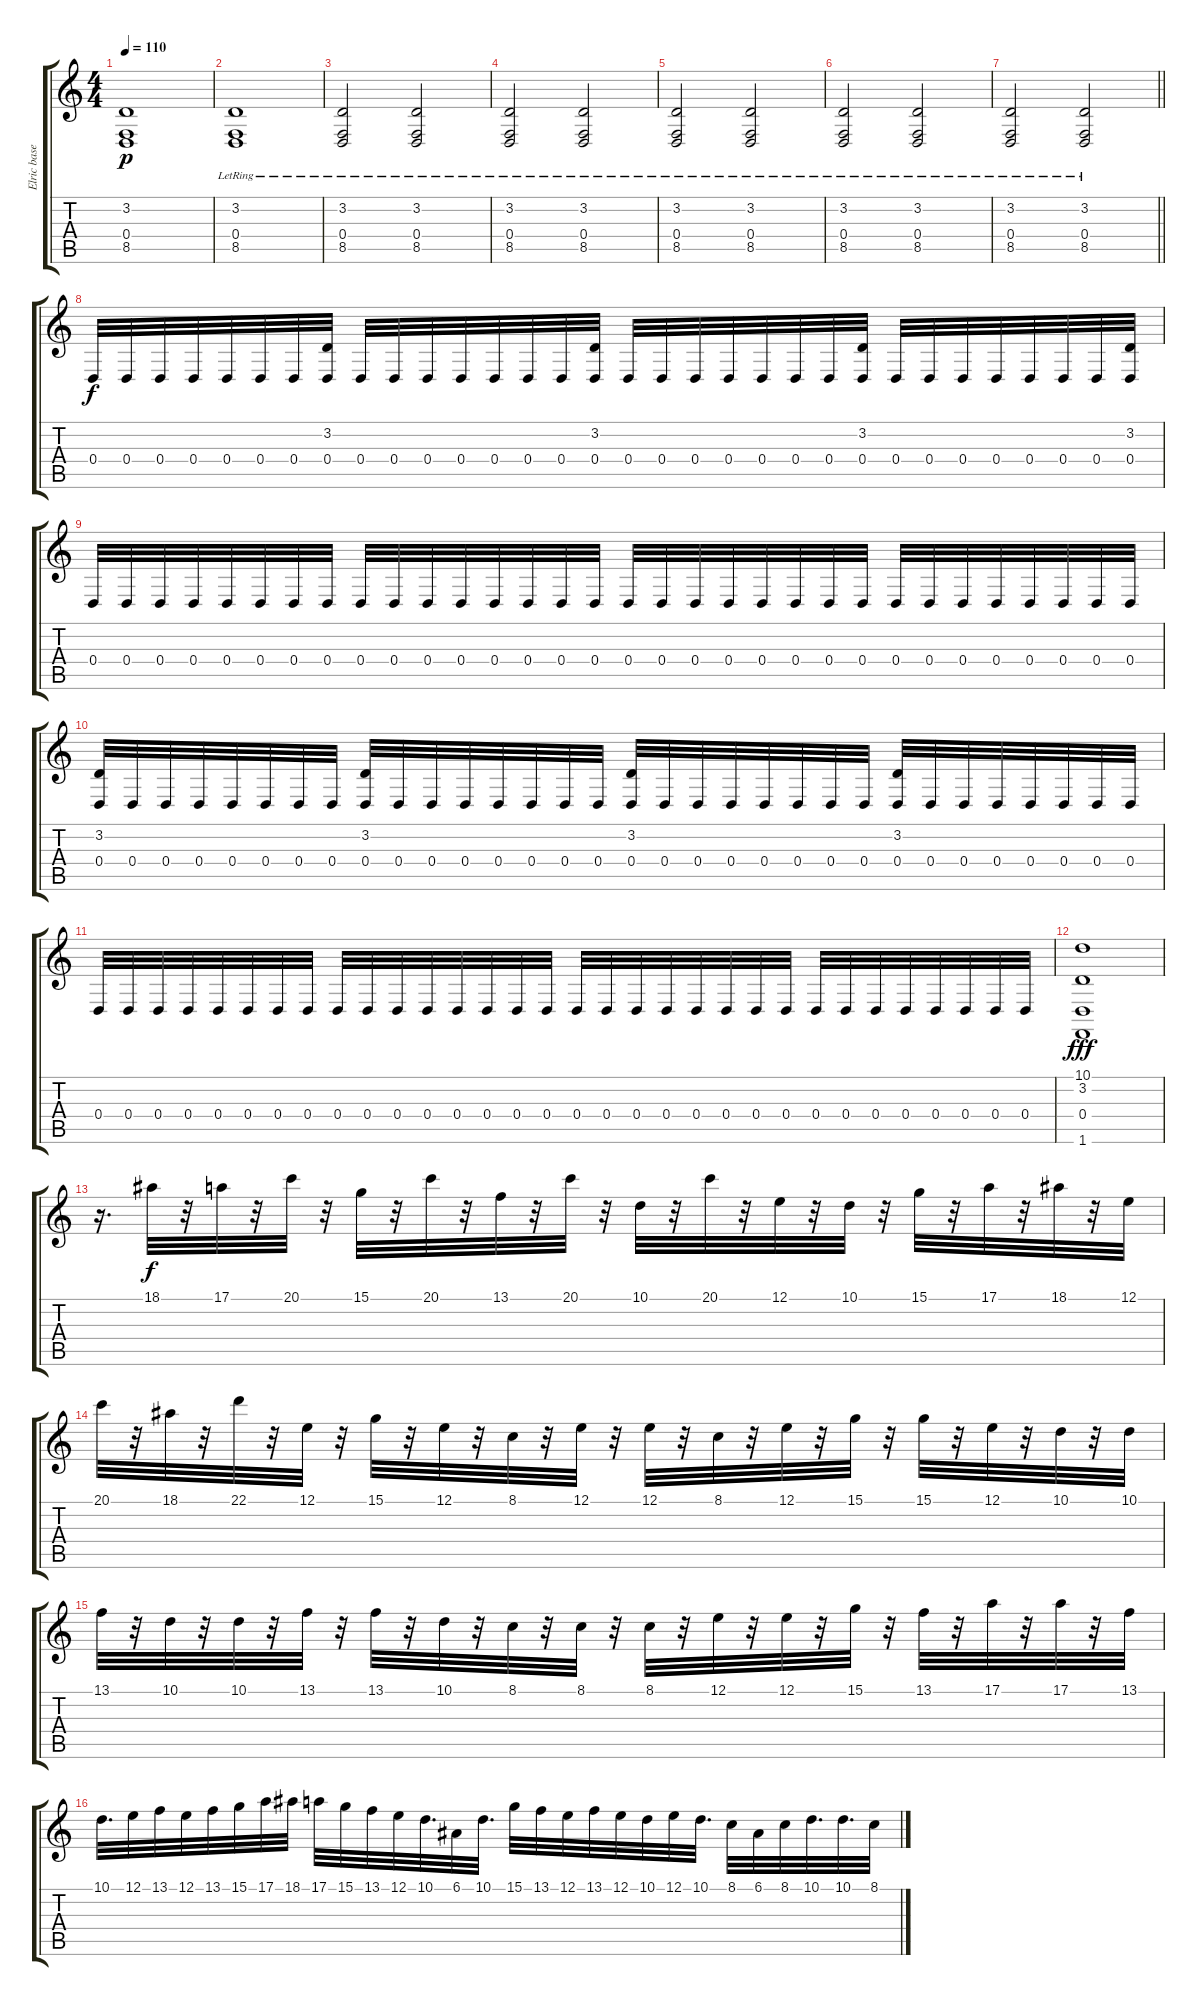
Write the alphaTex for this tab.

\track ("Elric bases" "Elric base") {instrument recorder}
\staff {score tabs}
\tuning (E4 B3 G3 D3 A2 E2) {hide}
\ts (4 4)
\tempo 110
\clef g2
\ks c
(3.2 0.4 8.5).1{dy p} |
(3.2 0.4 8.5{lr}).1 |
(3.2 0.4 8.5{lr}).2 (3.2 0.4 8.5{lr}).2 |
(3.2 0.4 8.5{lr}).2 (3.2 0.4 8.5{lr}).2 |
(3.2 0.4 8.5{lr}).2 (3.2 0.4 8.5{lr}).2 |
(3.2 0.4 8.5{lr}).2 (3.2 0.4 8.5{lr}).2 |
\barLineRight lightlight
(3.2 0.4 8.5{lr}).2 (3.2 0.4 8.5{lr}).2 |
0.4.32{dy f} 0.4.32 0.4.32 0.4.32 0.4.32 0.4.32 0.4.32 (3.2 0.4).32 0.4.32 0.4.32 0.4.32 0.4.32 0.4.32 0.4.32 0.4.32 (3.2 0.4).32 0.4.32 0.4.32 0.4.32 0.4.32 0.4.32 0.4.32 0.4.32 (3.2 0.4).32 0.4.32 0.4.32 0.4.32 0.4.32 0.4.32 0.4.32 0.4.32 (3.2 0.4).32 |
0.4.32 0.4.32 0.4.32 0.4.32 0.4.32 0.4.32 0.4.32 0.4.32 0.4.32 0.4.32 0.4.32 0.4.32 0.4.32 0.4.32 0.4.32 0.4.32 0.4.32 0.4.32 0.4.32 0.4.32 0.4.32 0.4.32 0.4.32 0.4.32 0.4.32 0.4.32 0.4.32 0.4.32 0.4.32 0.4.32 0.4.32 0.4.32 |
(3.2 0.4).32 0.4.32 0.4.32 0.4.32 0.4.32 0.4.32 0.4.32 0.4.32 (3.2 0.4).32 0.4.32 0.4.32 0.4.32 0.4.32 0.4.32 0.4.32 0.4.32 (3.2 0.4).32 0.4.32 0.4.32 0.4.32 0.4.32 0.4.32 0.4.32 0.4.32 (3.2 0.4).32 0.4.32 0.4.32 0.4.32 0.4.32 0.4.32 0.4.32 0.4.32 |
0.4.32 0.4.32 0.4.32 0.4.32 0.4.32 0.4.32 0.4.32 0.4.32 0.4.32 0.4.32 0.4.32 0.4.32 0.4.32 0.4.32 0.4.32 0.4.32 0.4.32 0.4.32 0.4.32 0.4.32 0.4.32 0.4.32 0.4.32 0.4.32 0.4.32 0.4.32 0.4.32 0.4.32 0.4.32 0.4.32 0.4.32 0.4.32 |
(10.1 3.2 0.4 1.6).1{dy fff volume 8 instrument pad1newage} |
r.16{d} 18.1.32{dy f} r.32 17.1.32 r.32 20.1.32 r.32 15.1.32 r.32 20.1.32 r.32 13.1.32 r.32 20.1.32 r.32 10.1.32 r.32 20.1.32 r.32 12.1.32 r.32 10.1.32 r.32 15.1.32 r.32 17.1.32 r.32 18.1.32 r.32 12.1.32 |
20.1.32 r.32 18.1.32 r.32 22.1.32 r.32 12.1.32 r.32 15.1.32 r.32 12.1.32 r.32 8.1.32 r.32 12.1.32 r.32 12.1.32 r.32 8.1.32 r.32 12.1.32 r.32 15.1.32 r.32 15.1.32 r.32 12.1.32 r.32 10.1.32 r.32 10.1.32 |
13.1.32 r.32 10.1.32 r.32 10.1.32 r.32 13.1.32 r.32 13.1.32 r.32 10.1.32 r.32 8.1.32 r.32 8.1.32 r.32 8.1.32 r.32 12.1.32 r.32 12.1.32 r.32 15.1.32 r.32 13.1.32 r.32 17.1.32 r.32 17.1.32 r.32 13.1.32 |
10.1.32{d} 12.1.32 13.1.32 12.1.32 13.1.32 15.1.32 17.1.32 18.1.32 17.1.32 15.1.32 13.1.32 12.1.32 10.1.32{d} 6.1.32 10.1.32{d} 15.1.32 13.1.32 12.1.32 13.1.32 12.1.32 10.1.32 12.1.32 10.1.32{d} 8.1.32 6.1.32 8.1.32 10.1.32{d} 10.1.32{d} 8.1.32
